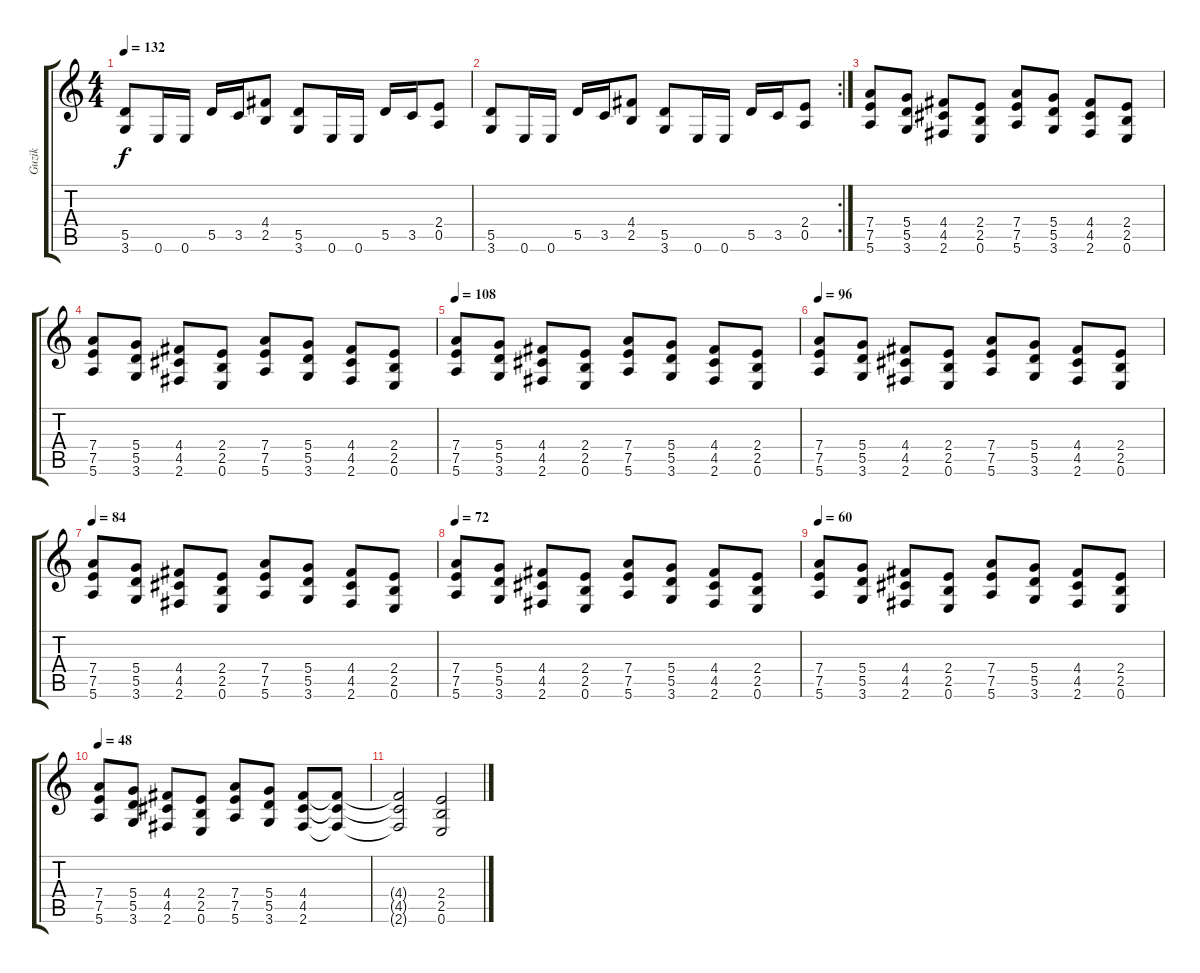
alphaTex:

\track ("Guzik" "Guzik") {instrument distortionguitar}
\staff {score tabs}
\tuning (E4 B3 G3 D3 A2 E2) {hide}
\ts (4 4)
\tempo 132
\clef g2
\ks c
(5.5 3.6).8{dy f} 0.6.16 0.6.16 5.5.16 3.5.16 (4.4 2.5).8 (5.5 3.6).8 0.6.16 0.6.16 5.5.16 3.5.16 (2.4 0.5).8 |
\rc 2
(5.5 3.6).8 0.6.16 0.6.16 5.5.16 3.5.16 (4.4 2.5).8 (5.5 3.6).8 0.6.16 0.6.16 5.5.16 3.5.16 (2.4 0.5).8 |
(7.4 7.5 5.6).8 (5.4 5.5 3.6).8 (4.4 4.5 2.6).8 (2.4 2.5 0.6).8 (7.4 7.5 5.6).8 (5.4 5.5 3.6).8 (4.4 4.5 2.6).8 (2.4 2.5 0.6).8 |
(7.4 7.5 5.6).8 (5.4 5.5 3.6).8 (4.4 4.5 2.6).8 (2.4 2.5 0.6).8 (7.4 7.5 5.6).8 (5.4 5.5 3.6).8 (4.4 4.5 2.6).8 (2.4 2.5 0.6).8 |
\tempo 108
(7.4 7.5 5.6).8 (5.4 5.5 3.6).8 (4.4 4.5 2.6).8 (2.4 2.5 0.6).8 (7.4 7.5 5.6).8 (5.4 5.5 3.6).8 (4.4 4.5 2.6).8 (2.4 2.5 0.6).8 |
\tempo 96
(7.4 7.5 5.6).8 (5.4 5.5 3.6).8 (4.4 4.5 2.6).8 (2.4 2.5 0.6).8 (7.4 7.5 5.6).8 (5.4 5.5 3.6).8 (4.4 4.5 2.6).8 (2.4 2.5 0.6).8 |
\tempo 84
(7.4 7.5 5.6).8 (5.4 5.5 3.6).8 (4.4 4.5 2.6).8 (2.4 2.5 0.6).8 (7.4 7.5 5.6).8 (5.4 5.5 3.6).8 (4.4 4.5 2.6).8 (2.4 2.5 0.6).8 |
\tempo 72
(7.4 7.5 5.6).8 (5.4 5.5 3.6).8 (4.4 4.5 2.6).8 (2.4 2.5 0.6).8 (7.4 7.5 5.6).8 (5.4 5.5 3.6).8 (4.4 4.5 2.6).8 (2.4 2.5 0.6).8 |
\tempo 60
(7.4 7.5 5.6).8 (5.4 5.5 3.6).8 (4.4 4.5 2.6).8 (2.4 2.5 0.6).8 (7.4 7.5 5.6).8 (5.4 5.5 3.6).8 (4.4 4.5 2.6).8 (2.4 2.5 0.6).8 |
\tempo 48
(7.4 7.5 5.6).8 (5.4 5.5 3.6).8 (4.4 4.5 2.6).8 (2.4 2.5 0.6).8 (7.4 7.5 5.6).8 (5.4 5.5 3.6).8 (4.4 4.5 2.6).8 (4.4{t} 4.5{t} 2.6{t}).8 |
(4.4{t} 4.5{t} 2.6{t}).2 (2.4 2.5 0.6).2
